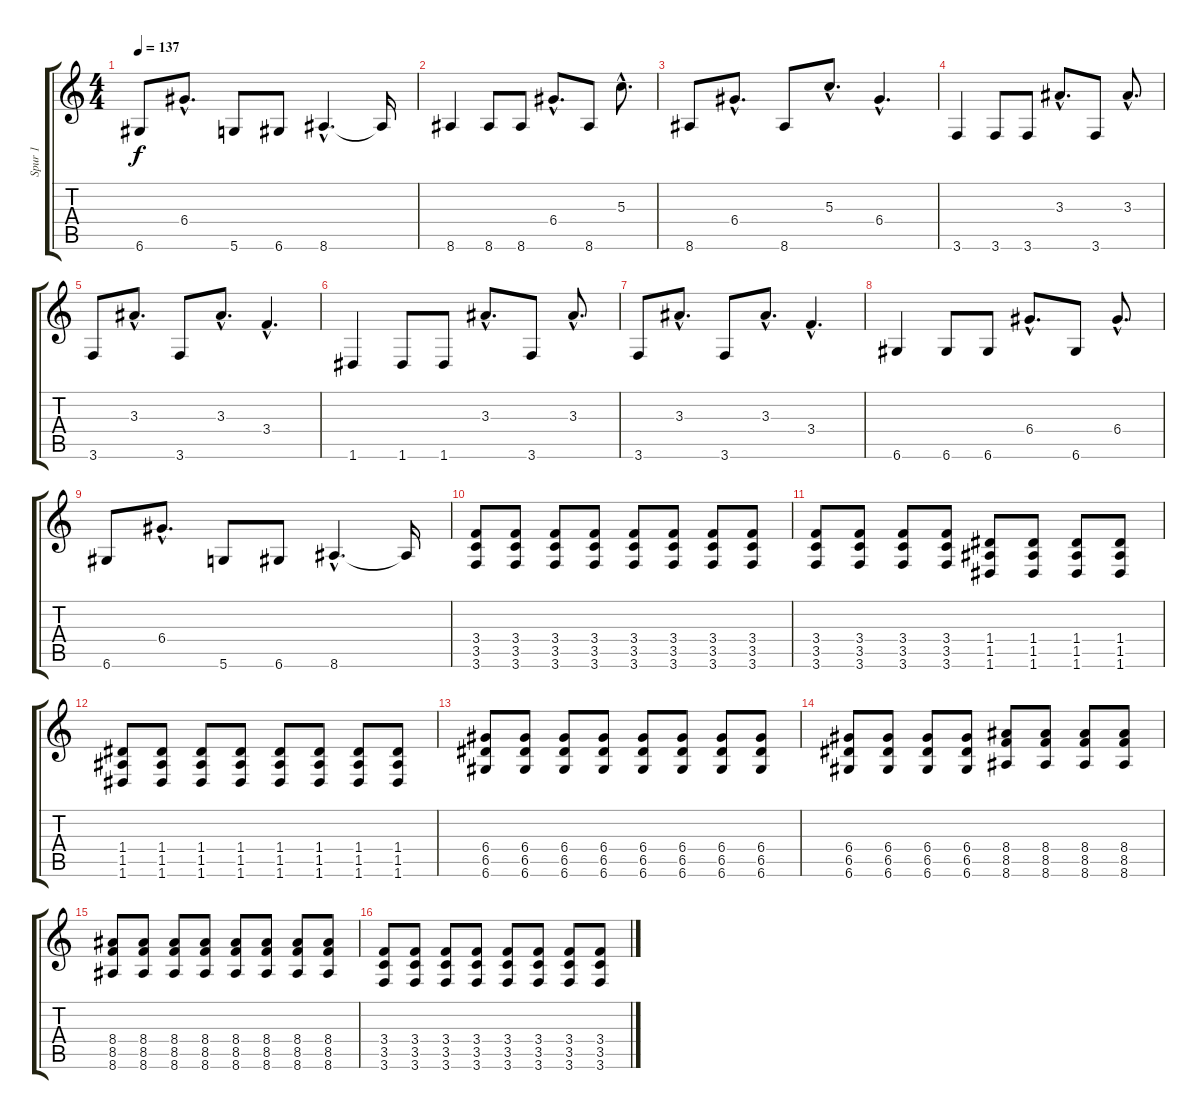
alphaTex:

\track ("Spur 1" "Spur 1") {instrument electricguitarclean}
\staff {score tabs}
\tuning (E4 B3 G3 D3 A2 D2) {hide}
\ts (4 4)
\tempo 137
\clef g2
\ks c
6.6.8{dy f} 6.4{hac}.8{d} 5.6.8 6.6.8 8.6{hac}.4{d} 8.6{t}.16 |
8.6.4 8.6.8 8.6.8 6.4{hac}.8{d} 8.6.8 5.3{hac}.8{d} |
8.6.8 6.4{hac}.8{d} 8.6.8 5.3{hac}.8{d} 6.4{hac}.4{d} |
3.6.4 3.6.8 3.6.8 3.3{hac}.8{d} 3.6.8 3.3{hac}.8{d} |
3.6.8 3.3{hac}.8{d} 3.6.8 3.3{hac}.8{d} 3.4{hac}.4{d} |
1.6.4 1.6.8 1.6.8 3.3{hac}.8{d} 3.6.8 3.3{hac}.8{d} |
3.6.8 3.3{hac}.8{d} 3.6.8 3.3{hac}.8{d} 3.4{hac}.4{d} |
6.6.4 6.6.8 6.6.8 6.4{hac}.8{d} 6.6.8 6.4{hac}.8{d} |
6.6.8 6.4{hac}.8{d} 5.6.8 6.6.8 8.6{hac}.4{d} 8.6{t}.16 |
(3.4 3.5 3.6).8{instrument distortionguitar} (3.4 3.5 3.6).8 (3.4 3.5 3.6).8 (3.4 3.5 3.6).8 (3.4 3.5 3.6).8 (3.4 3.5 3.6).8 (3.4 3.5 3.6).8 (3.4 3.5 3.6).8 |
(3.4 3.5 3.6).8 (3.4 3.5 3.6).8 (3.4 3.5 3.6).8 (3.4 3.5 3.6).8 (1.4 1.5 1.6).8 (1.4 1.5 1.6).8 (1.4 1.5 1.6).8 (1.4 1.5 1.6).8 |
(1.4 1.5 1.6).8 (1.4 1.5 1.6).8 (1.4 1.5 1.6).8 (1.4 1.5 1.6).8 (1.4 1.5 1.6).8 (1.4 1.5 1.6).8 (1.4 1.5 1.6).8 (1.4 1.5 1.6).8 |
(6.4 6.5 6.6).8 (6.4 6.5 6.6).8 (6.4 6.5 6.6).8 (6.4 6.5 6.6).8 (6.4 6.5 6.6).8 (6.4 6.5 6.6).8 (6.4 6.5 6.6).8 (6.4 6.5 6.6).8 |
(6.4 6.5 6.6).8 (6.4 6.5 6.6).8 (6.4 6.5 6.6).8 (6.4 6.5 6.6).8 (8.4 8.5 8.6).8 (8.4 8.5 8.6).8 (8.4 8.5 8.6).8 (8.4 8.5 8.6).8 |
(8.4 8.5 8.6).8 (8.4 8.5 8.6).8 (8.4 8.5 8.6).8 (8.4 8.5 8.6).8 (8.4 8.5 8.6).8 (8.4 8.5 8.6).8 (8.4 8.5 8.6).8 (8.4 8.5 8.6).8 |
(3.4 3.5 3.6).8 (3.4 3.5 3.6).8 (3.4 3.5 3.6).8 (3.4 3.5 3.6).8 (3.4 3.5 3.6).8 (3.4 3.5 3.6).8 (3.4 3.5 3.6).8 (3.4 3.5 3.6).8
